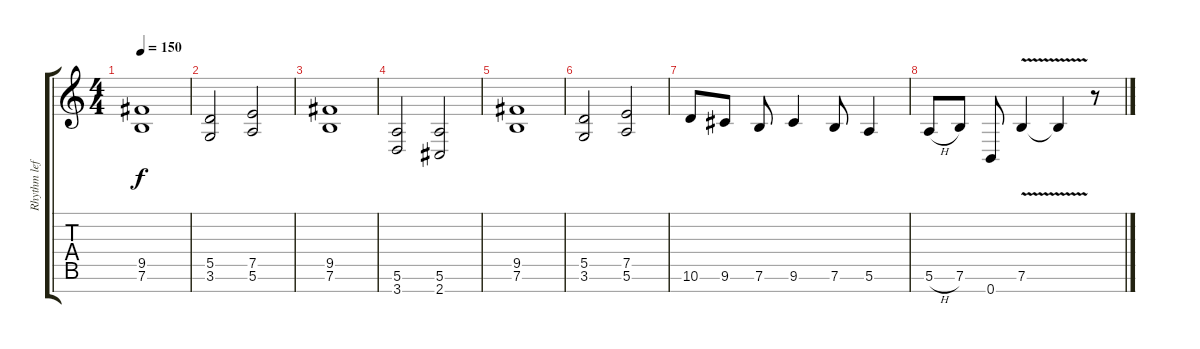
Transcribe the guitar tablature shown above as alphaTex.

\track ("Rhythm left" "Rhythm lef") {instrument distortionguitar}
\staff {score tabs}
\tuning (E4 B3 G3 D3 A2 E2 B1) {hide}
\ts (4 4)
\tempo 150
\clef g2
\ks c
(9.5 7.6).1{dy f} |
(5.5 3.6).2 (7.5 5.6).2 |
(9.5 7.6).1 |
(5.6 3.7).2 (5.6 2.7).2 |
(9.5 7.6).1 |
(5.5 3.6).2 (7.5 5.6).2 |
10.6.8 9.6.8 7.6.8 9.6.4 7.6.8 5.6.4 |
5.6{h}.8 7.6.8 0.7.8 7.6{v}.4 7.6{t}.4 r.8
